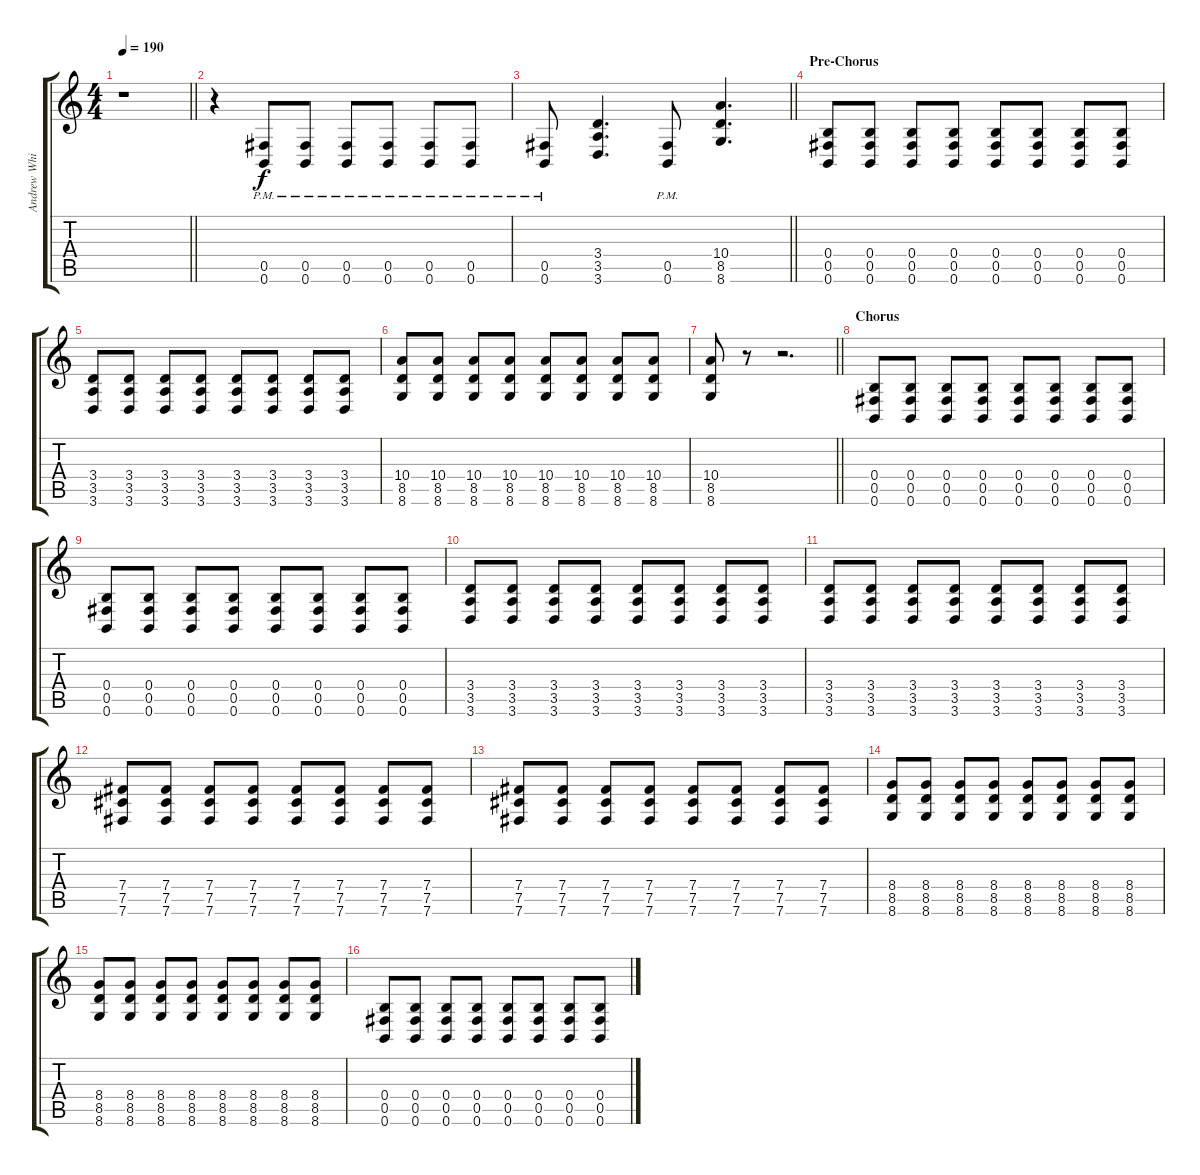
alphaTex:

\track ("Andrew Whiting" "Andrew Whi") {instrument distortionguitar}
\staff {score tabs}
\tuning (Db4 Ab3 E3 B2 Gb2 B1) {hide}
\ts (4 4)
\tempo 190
\clef g2
\barLineRight lightlight
\ks c
r.1{dy f} |
r.4 (0.5{pm} 0.6{pm}).8 (0.5{pm} 0.6{pm}).8 (0.5{pm} 0.6{pm}).8 (0.5{pm} 0.6{pm}).8 (0.5{pm} 0.6{pm}).8 (0.5{pm} 0.6{pm}).8 |
\barLineRight lightlight
(0.5{pm} 0.6{pm}).8 (3.4 3.5 3.6).4{d} (0.5{pm} 0.6{pm}).8 (10.4 8.5 8.6).4{d} |
\section ("" "Pre-Chorus")
(0.4 0.5 0.6).8 (0.4 0.5 0.6).8 (0.4 0.5 0.6).8 (0.4 0.5 0.6).8 (0.4 0.5 0.6).8 (0.4 0.5 0.6).8 (0.4 0.5 0.6).8 (0.4 0.5 0.6).8 |
(3.4 3.5 3.6).8 (3.4 3.5 3.6).8 (3.4 3.5 3.6).8 (3.4 3.5 3.6).8 (3.4 3.5 3.6).8 (3.4 3.5 3.6).8 (3.4 3.5 3.6).8 (3.4 3.5 3.6).8 |
(10.4 8.5 8.6).8 (10.4 8.5 8.6).8 (10.4 8.5 8.6).8 (10.4 8.5 8.6).8 (10.4 8.5 8.6).8 (10.4 8.5 8.6).8 (10.4 8.5 8.6).8 (10.4 8.5 8.6).8 |
\barLineRight lightlight
(10.4 8.5 8.6).8 r.8 r.2{d} |
\section ("" "Chorus")
(0.4 0.5 0.6).8 (0.4 0.5 0.6).8 (0.4 0.5 0.6).8 (0.4 0.5 0.6).8 (0.4 0.5 0.6).8 (0.4 0.5 0.6).8 (0.4 0.5 0.6).8 (0.4 0.5 0.6).8 |
(0.4 0.5 0.6).8 (0.4 0.5 0.6).8 (0.4 0.5 0.6).8 (0.4 0.5 0.6).8 (0.4 0.5 0.6).8 (0.4 0.5 0.6).8 (0.4 0.5 0.6).8 (0.4 0.5 0.6).8 |
(3.4 3.5 3.6).8 (3.4 3.5 3.6).8 (3.4 3.5 3.6).8 (3.4 3.5 3.6).8 (3.4 3.5 3.6).8 (3.4 3.5 3.6).8 (3.4 3.5 3.6).8 (3.4 3.5 3.6).8 |
(3.4 3.5 3.6).8 (3.4 3.5 3.6).8 (3.4 3.5 3.6).8 (3.4 3.5 3.6).8 (3.4 3.5 3.6).8 (3.4 3.5 3.6).8 (3.4 3.5 3.6).8 (3.4 3.5 3.6).8 |
(7.4 7.5 7.6).8 (7.4 7.5 7.6).8 (7.4 7.5 7.6).8 (7.4 7.5 7.6).8 (7.4 7.5 7.6).8 (7.4 7.5 7.6).8 (7.4 7.5 7.6).8 (7.4 7.5 7.6).8 |
(7.4 7.5 7.6).8 (7.4 7.5 7.6).8 (7.4 7.5 7.6).8 (7.4 7.5 7.6).8 (7.4 7.5 7.6).8 (7.4 7.5 7.6).8 (7.4 7.5 7.6).8 (7.4 7.5 7.6).8 |
(8.4 8.5 8.6).8 (8.4 8.5 8.6).8 (8.4 8.5 8.6).8 (8.4 8.5 8.6).8 (8.4 8.5 8.6).8 (8.4 8.5 8.6).8 (8.4 8.5 8.6).8 (8.4 8.5 8.6).8 |
(8.4 8.5 8.6).8 (8.4 8.5 8.6).8 (8.4 8.5 8.6).8 (8.4 8.5 8.6).8 (8.4 8.5 8.6).8 (8.4 8.5 8.6).8 (8.4 8.5 8.6).8 (8.4 8.5 8.6).8 |
(0.4 0.5 0.6).8 (0.4 0.5 0.6).8 (0.4 0.5 0.6).8 (0.4 0.5 0.6).8 (0.4 0.5 0.6).8 (0.4 0.5 0.6).8 (0.4 0.5 0.6).8 (0.4 0.5 0.6).8
